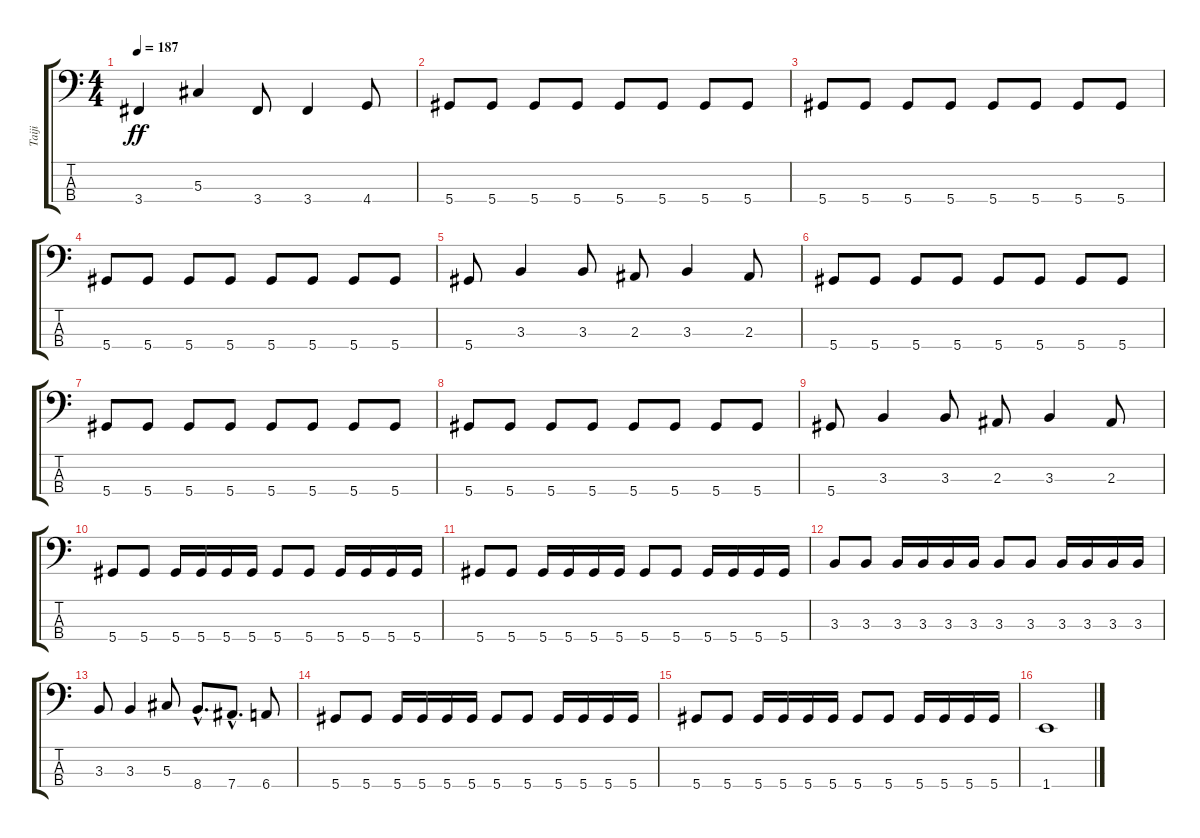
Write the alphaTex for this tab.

\track ("Taiji" "Taiji") {instrument electricbasspick}
\staff {score tabs}
\tuning (Gb2 Db2 Ab1 Eb1) {hide}
\ts (4 4)
\tempo 187
\clef f4
\ks c
3.4.4{dy ff} 5.3.4 3.4.8 3.4.4 4.4.8 |
5.4.8 5.4.8 5.4.8 5.4.8 5.4.8 5.4.8 5.4.8 5.4.8 |
5.4.8 5.4.8 5.4.8 5.4.8 5.4.8 5.4.8 5.4.8 5.4.8 |
5.4.8 5.4.8 5.4.8 5.4.8 5.4.8 5.4.8 5.4.8 5.4.8 |
5.4.8 3.3.4 3.3.8 2.3.8 3.3.4 2.3.8 |
5.4.8 5.4.8 5.4.8 5.4.8 5.4.8 5.4.8 5.4.8 5.4.8 |
5.4.8 5.4.8 5.4.8 5.4.8 5.4.8 5.4.8 5.4.8 5.4.8 |
5.4.8 5.4.8 5.4.8 5.4.8 5.4.8 5.4.8 5.4.8 5.4.8 |
5.4.8 3.3.4 3.3.8 2.3.8 3.3.4 2.3.8 |
5.4.8 5.4.8 5.4.16 5.4.16 5.4.16 5.4.16 5.4.8 5.4.8 5.4.16 5.4.16 5.4.16 5.4.16 |
5.4.8 5.4.8 5.4.16 5.4.16 5.4.16 5.4.16 5.4.8 5.4.8 5.4.16 5.4.16 5.4.16 5.4.16 |
3.3.8 3.3.8 3.3.16 3.3.16 3.3.16 3.3.16 3.3.8 3.3.8 3.3.16 3.3.16 3.3.16 3.3.16 |
3.3.8 3.3.4 5.3.8 8.4{hac}.8{d} 7.4{hac}.8{d} 6.4.8 |
5.4.8 5.4.8 5.4.16 5.4.16 5.4.16 5.4.16 5.4.8 5.4.8 5.4.16 5.4.16 5.4.16 5.4.16 |
5.4.8 5.4.8 5.4.16 5.4.16 5.4.16 5.4.16 5.4.8 5.4.8 5.4.16 5.4.16 5.4.16 5.4.16 |
1.4.1
